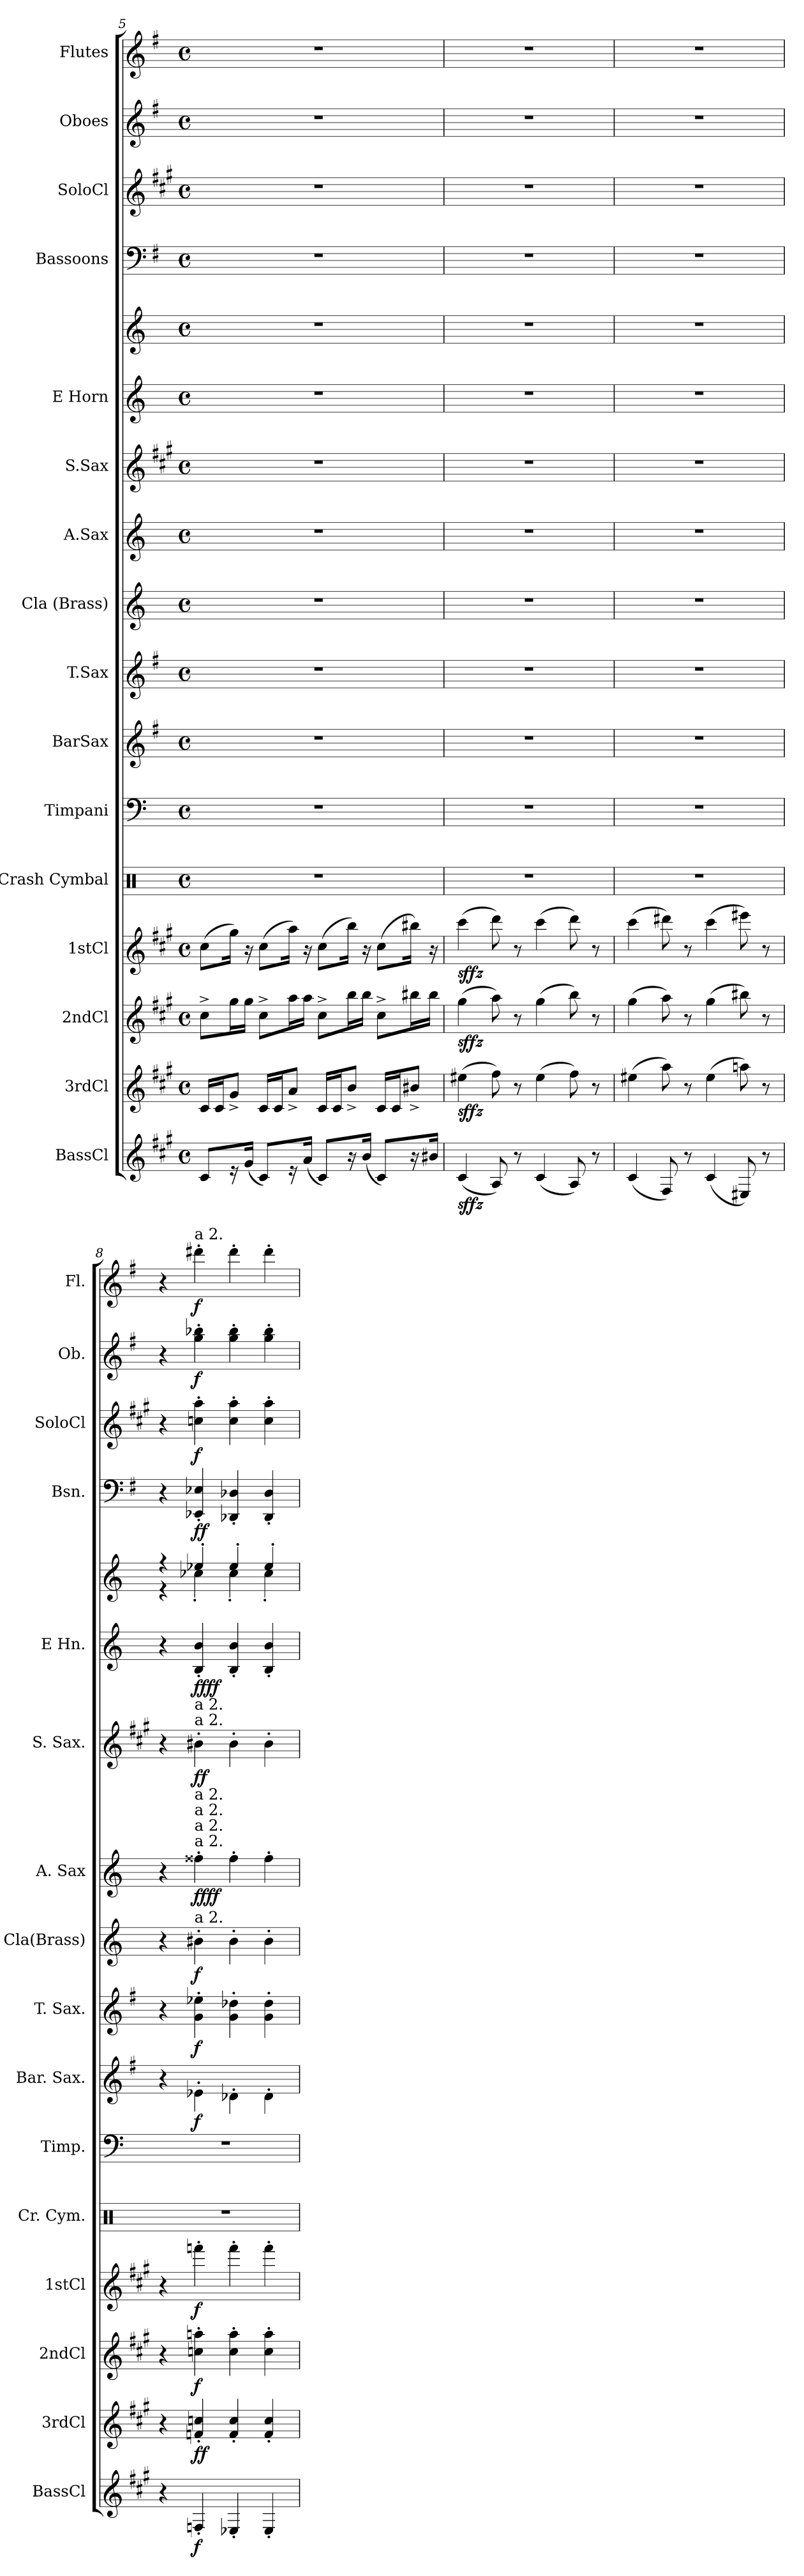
**kern	**dynam	**kern	**dynam	**kern	**dynam	**kern	**dynam	**kern	**kern	**kern	**dynam	**kern	**dynam	**kern	**dynam	**kern	**dynam	**kern	**dynam	**kern	**kern	**dynam	**kern	**dynam	**kern	**dynam	**kern	**dynam	**kern	**dynam
*part16	*part16	*part15	*part15	*part14	*part14	*part13	*part13	*part12	*part11	*part10	*part10	*part9	*part9	*part8	*part8	*part7	*part7	*part6	*part6	*part5	*part5	*part5	*part4	*part4	*part3	*part3	*part2	*part2	*part1	*part1
*staff17	*staff17	*staff16	*staff16	*staff15	*staff15	*staff14	*staff14	*staff13	*staff12	*staff11	*staff11	*staff10	*staff10	*staff9	*staff9	*staff8	*staff8	*staff7	*staff7	*staff6	*staff5	*staff5/6	*staff4	*staff4	*staff3	*staff3	*staff2	*staff2	*staff1	*staff1
*I"BassCl	*	*I"3rdCl	*	*I"2ndCl	*	*I"1stCl	*	*I"Crash Cymbal	*I"Timpani	*I"BarSax	*	*I"T.Sax	*	*I"Cla (Brass)	*	*I"A.Sax	*	*I"S.Sax	*	*I"E Horn	*	*	*I"Bassoons	*	*I"SoloCl	*	*I"Oboes	*	*I"Flutes	*
*I'BassCl	*	*I'3rdCl	*	*I'2ndCl	*	*I'1stCl	*	*I'Cr. Cym.	*I'Timp.	*I'Bar. Sax.	*	*I'T. Sax.	*	*I'Cla(Brass)	*	*I'A. Sax	*	*I'S. Sax.	*	*I'E Hn.	*	*	*I'Bsn.	*	*I'SoloCl	*	*I'Ob.	*	*I'Fl.	*
*clefG2	*	*clefG2	*	*clefG2	*	*clefG2	*	*clefX	*clefF4	*clefG2	*	*clefG2	*	*clefG2	*	*clefG2	*	*clefG2	*	*clefG2	*clefG2	*	*clefF4	*	*clefG2	*	*clefG2	*	*clefG2	*
*ITrd1c2	*	*ITrd1c2	*	*ITrd1c2	*	*ITrd1c2	*	*	*	*ITrd12c21	*	*ITrd8c14	*	*ITrd1c2	*	*ITrd5c9	*	*ITrd1c2	*	*ITrd5c8	*ITrd5c8	*	*	*	*ITrd1c2	*	*	*	*	*
*k[f#]	*	*k[f#]	*	*k[f#]	*	*k[f#]	*	*k[]	*k[]	*k[f#]	*	*k[f#]	*	*k[b-e-]	*	*k[b-e-a-]	*	*k[f#]	*	*k[f#c#g#d#]	*k[f#c#g#d#]	*	*k[f#]	*	*k[f#]	*	*k[f#]	*	*k[f#]	*
*M4/4	*	*M4/4	*	*M4/4	*	*M4/4	*	*M4/4	*M4/4	*M4/4	*	*M4/4	*	*M4/4	*	*M4/4	*	*M4/4	*	*M4/4	*M4/4	*	*M4/4	*	*M4/4	*	*M4/4	*	*M4/4	*
*met(c)	*	*met(c)	*	*met(c)	*	*met(c)	*	*met(c)	*met(c)	*met(c)	*	*met(c)	*	*met(c)	*	*met(c)	*	*met(c)	*	*met(c)	*met(c)	*	*met(c)	*	*met(c)	*	*met(c)	*	*met(c)	*
=5	=5	=5	=5	=5	=5	=5	=5	=5	=5	=5	=5	=5	=5	=5	=5	=5	=5	=5	=5	=5	=5	=5	=5	=5	=5	=5	=5	=5	=5	=5
8B/L	.	16B/LL	.	8b^\L	.	(>8b\L	.	1r	1r	1r	.	1r	.	1r	.	1r	.	1r	.	1r	1r	.	1r	.	1r	.	1r	.	1r	.
.	.	16B/J	.	.	.	.	.	.	.	.	.	.	.	.	.	.	.	.	.	.	.	.	.	.	.	.	.	.	.	.
16r	.	8f#^/J	.	16ff#\L	.	16ff#\Jk)	.	.	.	.	.	.	.	.	.	.	.	.	.	.	.	.	.	.	.	.	.	.	.	.
(<16f#/Jk	.	.	.	16ff#\JJ	.	16r	.	.	.	.	.	.	.	.	.	.	.	.	.	.	.	.	.	.	.	.	.	.	.	.
8B/L)	.	16B/LL	.	8b^\L	.	(>8b\L	.	.	.	.	.	.	.	.	.	.	.	.	.	.	.	.	.	.	.	.	.	.	.	.
.	.	16B/J	.	.	.	.	.	.	.	.	.	.	.	.	.	.	.	.	.	.	.	.	.	.	.	.	.	.	.	.
16r	.	8g^/J	.	16gg\L	.	16gg\Jk)	.	.	.	.	.	.	.	.	.	.	.	.	.	.	.	.	.	.	.	.	.	.	.	.
(<16g/Jk	.	.	.	16gg\JJ	.	16r	.	.	.	.	.	.	.	.	.	.	.	.	.	.	.	.	.	.	.	.	.	.	.	.
8B/L)	.	16B/LL	.	8b^\L	.	(>8b\L	.	.	.	.	.	.	.	.	.	.	.	.	.	.	.	.	.	.	.	.	.	.	.	.
.	.	16B/J	.	.	.	.	.	.	.	.	.	.	.	.	.	.	.	.	.	.	.	.	.	.	.	.	.	.	.	.
16r	.	8a^/J	.	16aa\L	.	16aa\Jk)	.	.	.	.	.	.	.	.	.	.	.	.	.	.	.	.	.	.	.	.	.	.	.	.
(<16a/Jk	.	.	.	16aa\JJ	.	16r	.	.	.	.	.	.	.	.	.	.	.	.	.	.	.	.	.	.	.	.	.	.	.	.
8B/L)	.	16B/LL	.	8b^\L	.	(>8b\L	.	.	.	.	.	.	.	.	.	.	.	.	.	.	.	.	.	.	.	.	.	.	.	.
.	.	16B/J	.	.	.	.	.	.	.	.	.	.	.	.	.	.	.	.	.	.	.	.	.	.	.	.	.	.	.	.
16r	.	8a#X^/J	.	16aa#X\L	.	16aa#X\Jk)	.	.	.	.	.	.	.	.	.	.	.	.	.	.	.	.	.	.	.	.	.	.	.	.
16a#X/Jk	.	.	.	16aa#\JJ	.	16r	.	.	.	.	.	.	.	.	.	.	.	.	.	.	.	.	.	.	.	.	.	.	.	.
=6	=6	=6	=6	=6	=6	=6	=6	=6	=6	=6	=6	=6	=6	=6	=6	=6	=6	=6	=6	=6	=6	=6	=6	=6	=6	=6	=6	=6	=6	=6
!	!LO:DY:b	!	!LO:DY:b	!	!LO:DY:b	!	!LO:DY:b	!	!	!	!	!	!	!	!	!	!	!	!	!	!	!	!	!	!	!	!	!	!	!
(<4B/	sffz	(>4dd#X\	sffz	(>4ff#\	sffz	(>4bb\	sffz	1r	1r	1r	.	1r	.	1r	.	1r	.	1r	.	1r	1r	.	1r	.	1r	.	1r	.	1r	.
8G/)	.	8ee\)	.	8gg\)	.	8ccc\)	.	.	.	.	.	.	.	.	.	.	.	.	.	.	.	.	.	.	.	.	.	.	.	.
8r	.	8r	.	8r	.	8r	.	.	.	.	.	.	.	.	.	.	.	.	.	.	.	.	.	.	.	.	.	.	.	.
(<4B/	.	(>4dd#\	.	(>4ff#\	.	(>4bb\	.	.	.	.	.	.	.	.	.	.	.	.	.	.	.	.	.	.	.	.	.	.	.	.
8G/)	.	8ee\)	.	8aa\)	.	8ccc\)	.	.	.	.	.	.	.	.	.	.	.	.	.	.	.	.	.	.	.	.	.	.	.	.
8r	.	8r	.	8r	.	8r	.	.	.	.	.	.	.	.	.	.	.	.	.	.	.	.	.	.	.	.	.	.	.	.
=7	=7	=7	=7	=7	=7	=7	=7	=7	=7	=7	=7	=7	=7	=7	=7	=7	=7	=7	=7	=7	=7	=7	=7	=7	=7	=7	=7	=7	=7	=7
(<4B/	.	(>4dd#X\	.	(>4ff#\	.	(>4bb\	.	1r	1r	1r	.	1r	.	1r	.	1r	.	1r	.	1r	1r	.	1r	.	1r	.	1r	.	1r	.
8E/)	.	8gg\)	.	8gg\)	.	8ccc#X\)	.	.	.	.	.	.	.	.	.	.	.	.	.	.	.	.	.	.	.	.	.	.	.	.
8r	.	8r	.	8r	.	8r	.	.	.	.	.	.	.	.	.	.	.	.	.	.	.	.	.	.	.	.	.	.	.	.
(<4B/	.	(>4dd#\	.	(>4ff#\	.	(>4bb\	.	.	.	.	.	.	.	.	.	.	.	.	.	.	.	.	.	.	.	.	.	.	.	.
8D#X/)	.	8ggn\)	.	8aa#X\)	.	8ddd#X\)	.	.	.	.	.	.	.	.	.	.	.	.	.	.	.	.	.	.	.	.	.	.	.	.
8r	.	8r	.	8r	.	8r	.	.	.	.	.	.	.	.	.	.	.	.	.	.	.	.	.	.	.	.	.	.	.	.
=8	=8	=8	=8	=8	=8	=8	=8	=8	=8	=8	=8	=8	=8	=8	=8	=8	=8	=8	=8	=8	=8	=8	=8	=8	=8	=8	=8	=8	=8	=8
*	*	*	*	*	*	*	*	*	*	*	*	*	*	*	*	*	*	*	*	*	*^	*	*	*	*	*	*	*	*	*
4r	.	4r	.	4r	.	4r	.	1r	1r	4r	.	4r	.	4r	.	4r	.	4r	.	4r	4r	4r	.	4r	.	4r	.	4r	.	4r	.
!	!	!	!	!	!	!	!	!	!	!	!	!	!	!	!	!	!	!	!	!	!	!	!	!	!	!	!	!	!	!LO:TX:a:t=a 2.	!
!	!	!	!	!	!	!	!	!	!	!	!	!	!	!	!	!	!	!LO:TX:a:t=a 2.	!	!	!	!	!	!	!	!	!	!	!	!	!
!	!	!	!	!	!	!	!	!	!	!	!	!	!	!	!	!	!	!LO:TX:a:t=a 2.	!	!	!	!	!	!	!	!	!	!	!	!	!
!	!	!	!	!	!	!	!	!	!	!	!	!	!	!	!	!LO:TX:a:t=a 2.	!	!	!	!	!	!	!	!	!	!	!	!	!	!	!
!	!	!	!	!	!	!	!	!	!	!	!	!	!	!	!	!LO:TX:a:t=a 2.	!	!	!	!	!	!	!	!	!	!	!	!	!	!	!
!	!	!	!	!	!	!	!	!	!	!	!	!	!	!	!	!LO:TX:a:t=a 2.	!	!	!	!	!	!	!	!	!	!	!	!	!	!	!
!	!	!	!	!	!	!	!	!	!	!	!	!	!	!	!	!LO:TX:a:t=a 2.	!	!	!	!	!	!	!	!	!	!	!	!	!	!	!
!	!	!	!	!	!	!	!	!	!	!	!	!	!	!LO:TX:a:t=a 2.	!	!	!	!	!	!	!	!	!	!	!	!	!	!	!	!	!
!	!LO:DY:b	!	!LO:DY:b	!	!	!	!	!	!	!	!	!	!	!	!	!	!	!	!	!	!	!	!	!	!	!	!	!	!	!	!
!	!	!	!LO:DY:n=1:b	!	!LO:DY:b	!	!LO:DY:b	!	!	!	!LO:DY:b	!	!LO:DY:b	!	!LO:DY:b	!	!LO:DY:b	!	!	!	!	!	!	!	!	!	!	!	!	!	!
!	!	!	!	!	!	!	!	!	!	!	!	!	!	!	!	!	!LO:DY:n=1:b	!	!	!	!	!	!	!	!	!	!	!	!	!	!
!	!	!	!	!	!	!	!	!	!	!	!	!	!	!	!	!	!LO:DY:n=2:b	!	!	!	!	!	!	!	!	!	!	!	!	!	!
!	!	!	!	!	!	!	!	!	!	!	!	!	!	!	!	!	!LO:DY:n=3:b	!	!LO:DY:b	!	!	!	!	!	!	!	!	!	!	!	!
!	!	!	!	!	!	!	!	!	!	!	!	!	!	!	!	!	!	!	!LO:DY:n=1:b	!	!	!	!LO:DY:b=2	!	!	!	!	!	!	!	!
!	!	!	!	!	!	!	!	!	!	!	!	!	!	!	!	!	!	!	!	!	!	!	!LO:DY:n=1:b=2	!	!	!	!	!	!	!	!
!	!	!	!	!	!	!	!	!	!	!	!	!	!	!	!	!	!	!	!	!	!	!	!LO:DY:n=2:b	!	!	!	!	!	!	!	!
!	!	!	!	!	!	!	!	!	!	!	!	!	!	!	!	!	!	!	!	!	!	!	!LO:DY:n=3:b	!	!LO:DY:b	!	!	!	!	!	!
!	!	!	!	!	!	!	!	!	!	!	!	!	!	!	!	!	!	!	!	!	!	!	!	!	!LO:DY:n=1:b	!	!LO:DY:b	!	!LO:DY:b	!	!LO:DY:b
4E-X'/	f	4e-X/' 4b-X/'	f f	4b-X\' 4ggn\'	f	4eee-X'\	f	.	.	4E-X'\	f	4G\' 4e-X\'	f	4a#X'\	f	4a#X'\	f f f f	4a#X'\	f f	4D#/' 4d#/'	4gn'/	4e-X'\	f f f f	4EE-X/' 4E-X/'	f f	4b-X\' 4gg\'	f	4gg\' 4bb-X\'	f	4ddd#X'\	f
4D-X'/	.	4e-/' 4b-/'	.	4b-\' 4gg\'	.	4eee-'\	.	.	.	4D-X'\	.	4G\' 4d-X\'	.	4a#'\	.	4a#'\	.	4a#'\	.	4D#/' 4d#/'	4g'/	4e-'\	.	4DD-X/' 4D-X/'	.	4b-\' 4gg\'	.	4gg\' 4bb-\'	.	4ddd#'\	.
4D-'/	.	4e-/' 4b-/'	.	4b-\' 4gg\'	.	4eee-'\	.	.	.	4D-'\	.	4G\' 4d-\'	.	4a#'\	.	4a#'\	.	4a#'\	.	4D#/' 4d#/'	4g'/	4e-'\	.	4DD-/' 4D-/'	.	4b-\' 4gg\'	.	4gg\' 4bb-\'	.	4ddd#'\	.
*	*	*	*	*	*	*	*	*	*	*	*	*	*	*	*	*	*	*	*	*	*v	*v	*	*	*	*	*	*	*	*	*
=	=	=	=	=	=	=	=	=	=	=	=	=	=	=	=	=	=	=	=	=	=	=	=	=	=	=	=	=	=	=
*-	*-	*-	*-	*-	*-	*-	*-	*-	*-	*-	*-	*-	*-	*-	*-	*-	*-	*-	*-	*-	*-	*-	*-	*-	*-	*-	*-	*-	*-	*-
